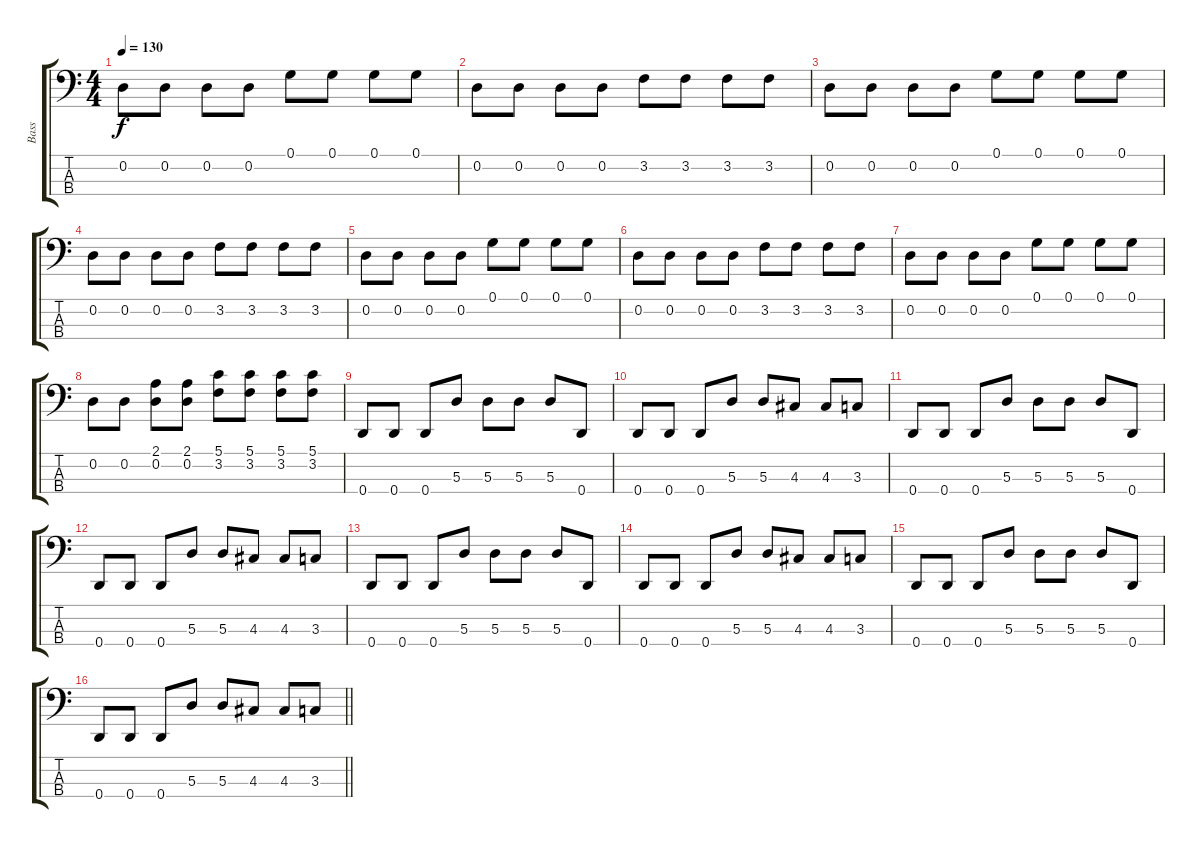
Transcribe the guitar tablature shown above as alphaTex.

\track ("Bass" "Bass") {instrument electricbassfinger}
\staff {score tabs}
\tuning (G2 D2 A1 D1) {hide}
\ts (4 4)
\tempo 130
\clef f4
\ks c
0.2.8{dy f} 0.2.8 0.2.8 0.2.8 0.1.8 0.1.8 0.1.8 0.1.8 |
0.2.8 0.2.8 0.2.8 0.2.8 3.2.8 3.2.8 3.2.8 3.2.8 |
0.2.8 0.2.8 0.2.8 0.2.8 0.1.8 0.1.8 0.1.8 0.1.8 |
0.2.8 0.2.8 0.2.8 0.2.8 3.2.8 3.2.8 3.2.8 3.2.8 |
0.2.8 0.2.8 0.2.8 0.2.8 0.1.8 0.1.8 0.1.8 0.1.8 |
0.2.8 0.2.8 0.2.8 0.2.8 3.2.8 3.2.8 3.2.8 3.2.8 |
0.2.8 0.2.8 0.2.8 0.2.8 0.1.8 0.1.8 0.1.8 0.1.8 |
0.2.8 0.2.8 (2.1 0.2).8{volume 16} (2.1 0.2).8 (5.1 3.2).8 (5.1 3.2).8 (5.1 3.2).8 (5.1 3.2).8 |
0.4.8 0.4.8 0.4.8 5.3.8 5.3.8 5.3.8 5.3.8 0.4.8 |
0.4.8 0.4.8 0.4.8 5.3.8 5.3.8 4.3.8 4.3.8 3.3.8 |
0.4.8 0.4.8 0.4.8 5.3.8 5.3.8 5.3.8 5.3.8 0.4.8 |
0.4.8 0.4.8 0.4.8 5.3.8 5.3.8 4.3.8 4.3.8 3.3.8 |
0.4.8 0.4.8 0.4.8 5.3.8 5.3.8 5.3.8 5.3.8 0.4.8 |
0.4.8 0.4.8 0.4.8 5.3.8 5.3.8 4.3.8 4.3.8 3.3.8 |
0.4.8 0.4.8 0.4.8 5.3.8 5.3.8 5.3.8 5.3.8 0.4.8 |
\barLineRight lightlight
0.4.8 0.4.8 0.4.8 5.3.8 5.3.8 4.3.8 4.3.8 3.3.8
